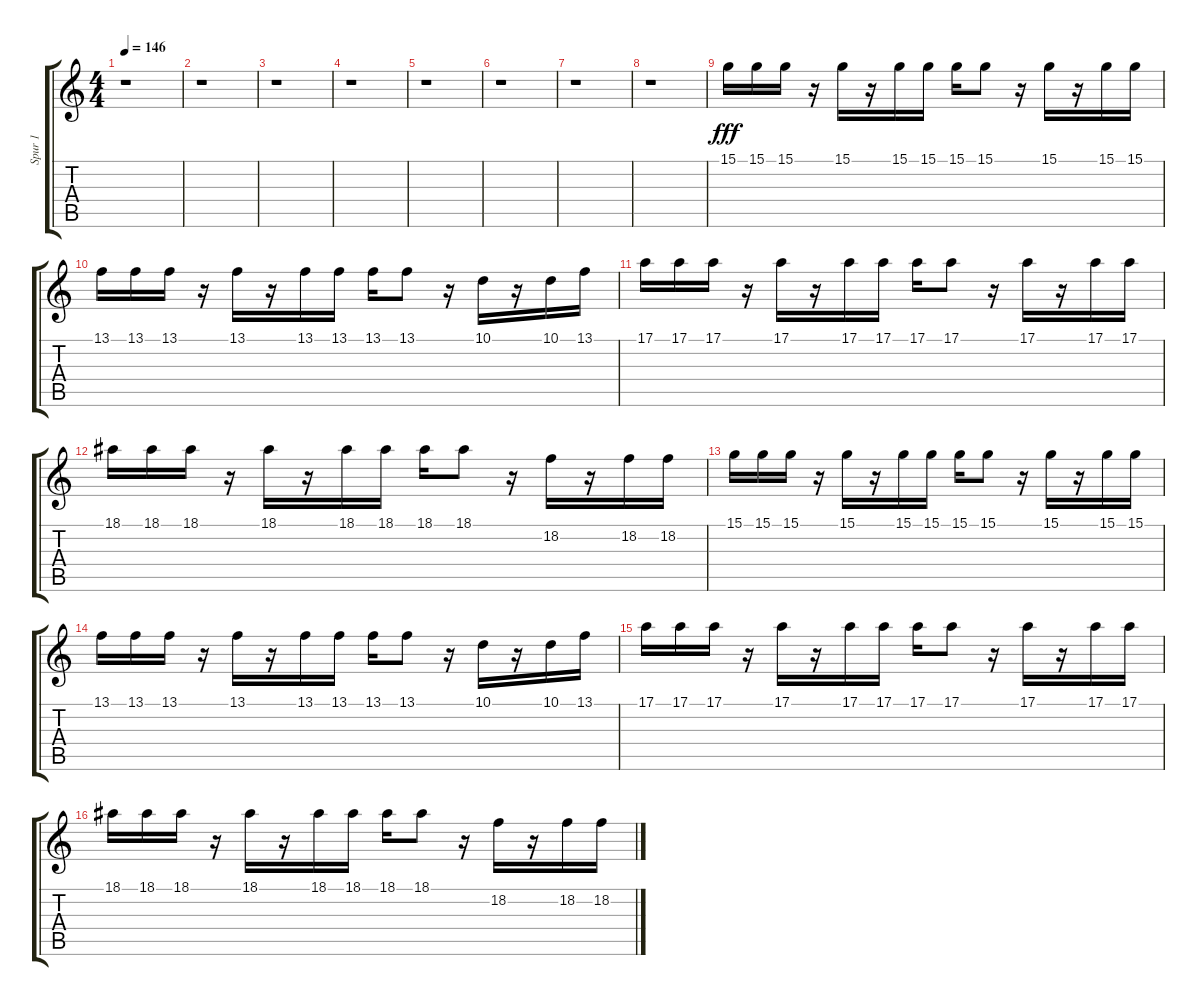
\track ("Spur 1" "Spur 1") {instrument synthbrass1}
\staff {score tabs}
\tuning (E4 B3 G3 D3 A2 E2) {hide}
\ts (4 4)
\tempo 146
\clef g2
\ks c
r.1{dy fff instrument synthbrass1} |
r.1 |
r.1 |
r.1 |
r.1 |
r.1 |
r.1 |
r.1 |
15.1.16{volume 10 instrument synthbrass1} 15.1.16 15.1.16 r.16 15.1.16 r.16 15.1.16 15.1.16 15.1.16 15.1.8 r.16 15.1.16 r.16 15.1.16 15.1.16 |
13.1.16 13.1.16 13.1.16 r.16 13.1.16 r.16 13.1.16 13.1.16 13.1.16 13.1.8 r.16 10.1.16 r.16 10.1.16 13.1.16 |
17.1.16 17.1.16 17.1.16 r.16 17.1.16 r.16 17.1.16 17.1.16 17.1.16 17.1.8 r.16 17.1.16 r.16 17.1.16 17.1.16 |
18.1.16 18.1.16 18.1.16 r.16 18.1.16 r.16 18.1.16 18.1.16 18.1.16 18.1.8 r.16 18.2.16 r.16 18.2.16 18.2.16 |
15.1.16 15.1.16 15.1.16 r.16 15.1.16 r.16 15.1.16 15.1.16 15.1.16 15.1.8 r.16 15.1.16 r.16 15.1.16 15.1.16 |
13.1.16 13.1.16 13.1.16 r.16 13.1.16 r.16 13.1.16 13.1.16 13.1.16 13.1.8 r.16 10.1.16 r.16 10.1.16 13.1.16 |
17.1.16 17.1.16 17.1.16 r.16 17.1.16 r.16 17.1.16 17.1.16 17.1.16 17.1.8 r.16 17.1.16 r.16 17.1.16 17.1.16 |
18.1.16 18.1.16 18.1.16 r.16 18.1.16 r.16 18.1.16 18.1.16 18.1.16 18.1.8 r.16 18.2.16 r.16 18.2.16 18.2.16
